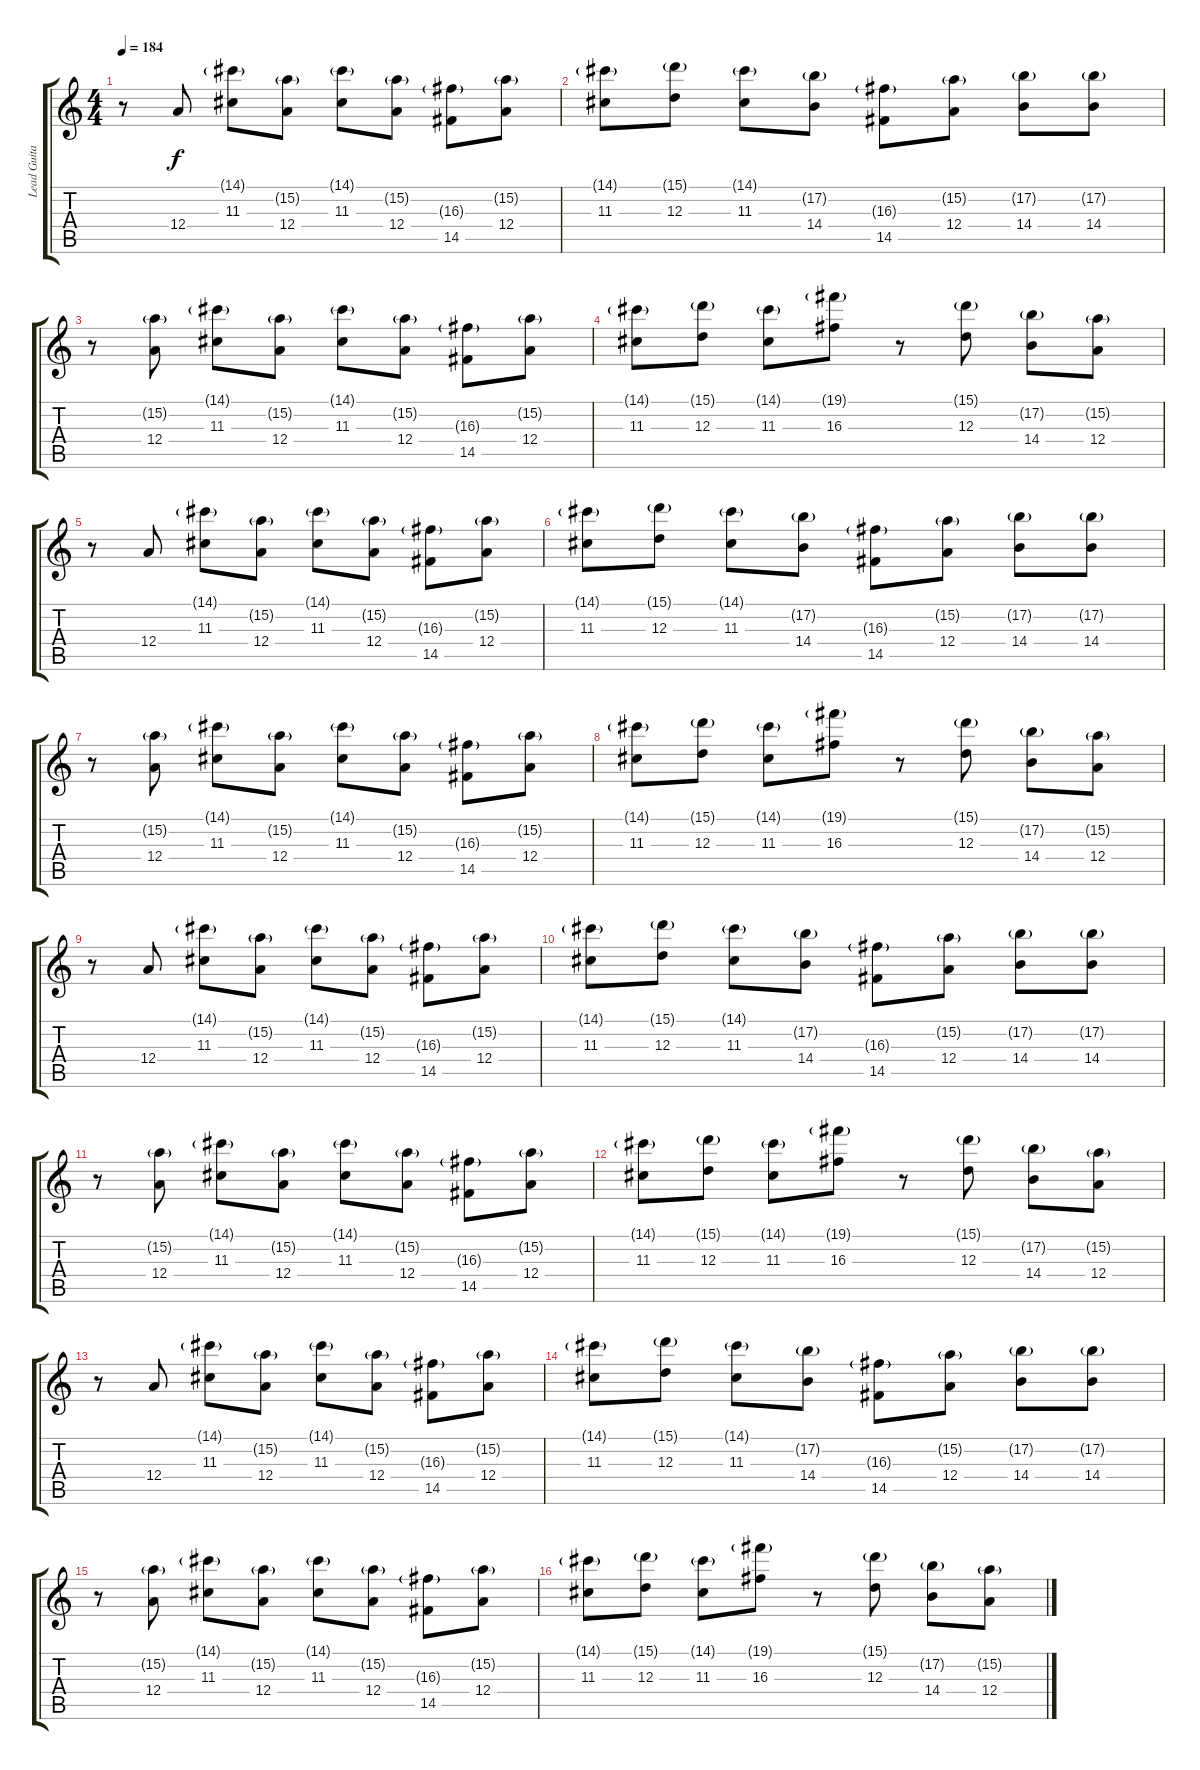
\track ("Lead Guitar" "Lead Guita") {instrument distortionguitar}
\staff {score tabs}
\tuning (B3 Gb3 D3 A2 E2 B1) {hide}
\ts (4 4)
\tempo 184
\clef g2
\ks c
r.8{dy f} 12.4.8 (14.1{g} 11.3).8 (15.2{g} 12.4).8 (14.1{g} 11.3).8 (15.2{g} 12.4).8 (16.3{g} 14.5).8 (15.2{g} 12.4).8 |
(14.1{g} 11.3).8 (15.1{g} 12.3).8 (14.1{g} 11.3).8 (17.2{g} 14.4).8 (16.3{g} 14.5).8 (15.2{g} 12.4).8 (17.2{g} 14.4).8 (17.2{g} 14.4).8 |
r.8 (15.2{g} 12.4).8 (14.1{g} 11.3).8 (15.2{g} 12.4).8 (14.1{g} 11.3).8 (15.2{g} 12.4).8 (16.3{g} 14.5).8 (15.2{g} 12.4).8 |
(14.1{g} 11.3).8 (15.1{g} 12.3).8 (14.1{g} 11.3).8 (19.1{g} 16.3).8 r.8 (15.1{g} 12.3).8 (17.2{g} 14.4).8 (15.2{g} 12.4).8 |
r.8 12.4.8 (14.1{g} 11.3).8 (15.2{g} 12.4).8 (14.1{g} 11.3).8 (15.2{g} 12.4).8 (16.3{g} 14.5).8 (15.2{g} 12.4).8 |
(14.1{g} 11.3).8 (15.1{g} 12.3).8 (14.1{g} 11.3).8 (17.2{g} 14.4).8 (16.3{g} 14.5).8 (15.2{g} 12.4).8 (17.2{g} 14.4).8 (17.2{g} 14.4).8 |
r.8 (15.2{g} 12.4).8 (14.1{g} 11.3).8 (15.2{g} 12.4).8 (14.1{g} 11.3).8 (15.2{g} 12.4).8 (16.3{g} 14.5).8 (15.2{g} 12.4).8 |
(14.1{g} 11.3).8 (15.1{g} 12.3).8 (14.1{g} 11.3).8 (19.1{g} 16.3).8 r.8 (15.1{g} 12.3).8 (17.2{g} 14.4).8 (15.2{g} 12.4).8 |
r.8 12.4.8 (14.1{g} 11.3).8 (15.2{g} 12.4).8 (14.1{g} 11.3).8 (15.2{g} 12.4).8 (16.3{g} 14.5).8 (15.2{g} 12.4).8 |
(14.1{g} 11.3).8 (15.1{g} 12.3).8 (14.1{g} 11.3).8 (17.2{g} 14.4).8 (16.3{g} 14.5).8 (15.2{g} 12.4).8 (17.2{g} 14.4).8 (17.2{g} 14.4).8 |
r.8 (15.2{g} 12.4).8 (14.1{g} 11.3).8 (15.2{g} 12.4).8 (14.1{g} 11.3).8 (15.2{g} 12.4).8 (16.3{g} 14.5).8 (15.2{g} 12.4).8 |
(14.1{g} 11.3).8 (15.1{g} 12.3).8 (14.1{g} 11.3).8 (19.1{g} 16.3).8 r.8 (15.1{g} 12.3).8 (17.2{g} 14.4).8 (15.2{g} 12.4).8 |
r.8 12.4.8 (14.1{g} 11.3).8 (15.2{g} 12.4).8 (14.1{g} 11.3).8 (15.2{g} 12.4).8 (16.3{g} 14.5).8 (15.2{g} 12.4).8 |
(14.1{g} 11.3).8 (15.1{g} 12.3).8 (14.1{g} 11.3).8 (17.2{g} 14.4).8 (16.3{g} 14.5).8 (15.2{g} 12.4).8 (17.2{g} 14.4).8 (17.2{g} 14.4).8 |
r.8 (15.2{g} 12.4).8 (14.1{g} 11.3).8 (15.2{g} 12.4).8 (14.1{g} 11.3).8 (15.2{g} 12.4).8 (16.3{g} 14.5).8 (15.2{g} 12.4).8 |
(14.1{g} 11.3).8 (15.1{g} 12.3).8 (14.1{g} 11.3).8 (19.1{g} 16.3).8 r.8 (15.1{g} 12.3).8 (17.2{g} 14.4).8 (15.2{g} 12.4).8
